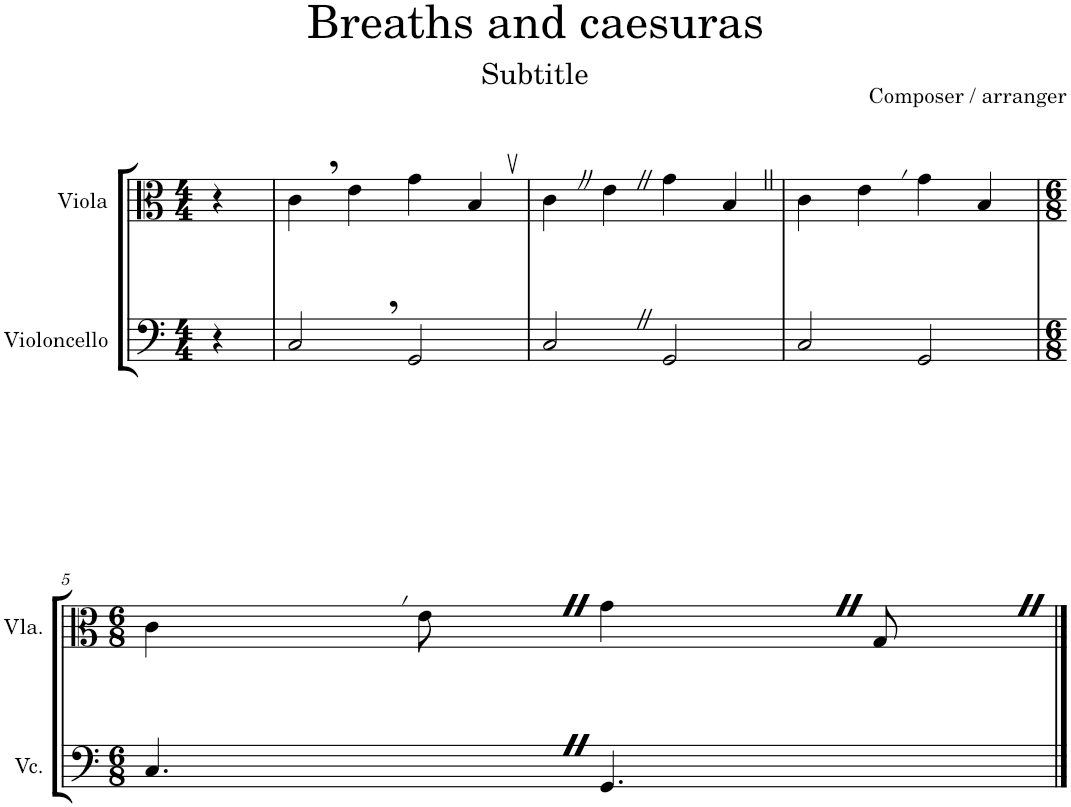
**kern	**kern
*part2	*part1
*staff2	*staff1
*I"Violoncello	*I"Viola
*I'Vc.	*I'Vla.
*clefF4	*clefC3
*k[]	*k[]
*M4/4	*M4/4
=1	=1
4r	4r
=2	=2
2C,/	4c,\
.	4e\
2GG/	4g\
.	4B,/
=3	=3
2CZ/	4cZ\
.	4eZ\
2GG/	4g\
.	4BZ/
=4	=4
2C/	4c\
.	4eZ\
2GG/	4g\
.	4B/
!!LO:LB:g=z
=5	=5
*M6/8	*M6/8
4.CZ/	4cZ\
.	8eZ\
4.GG/	4gZ\
.	8GZ/
==	==
*-	*-
